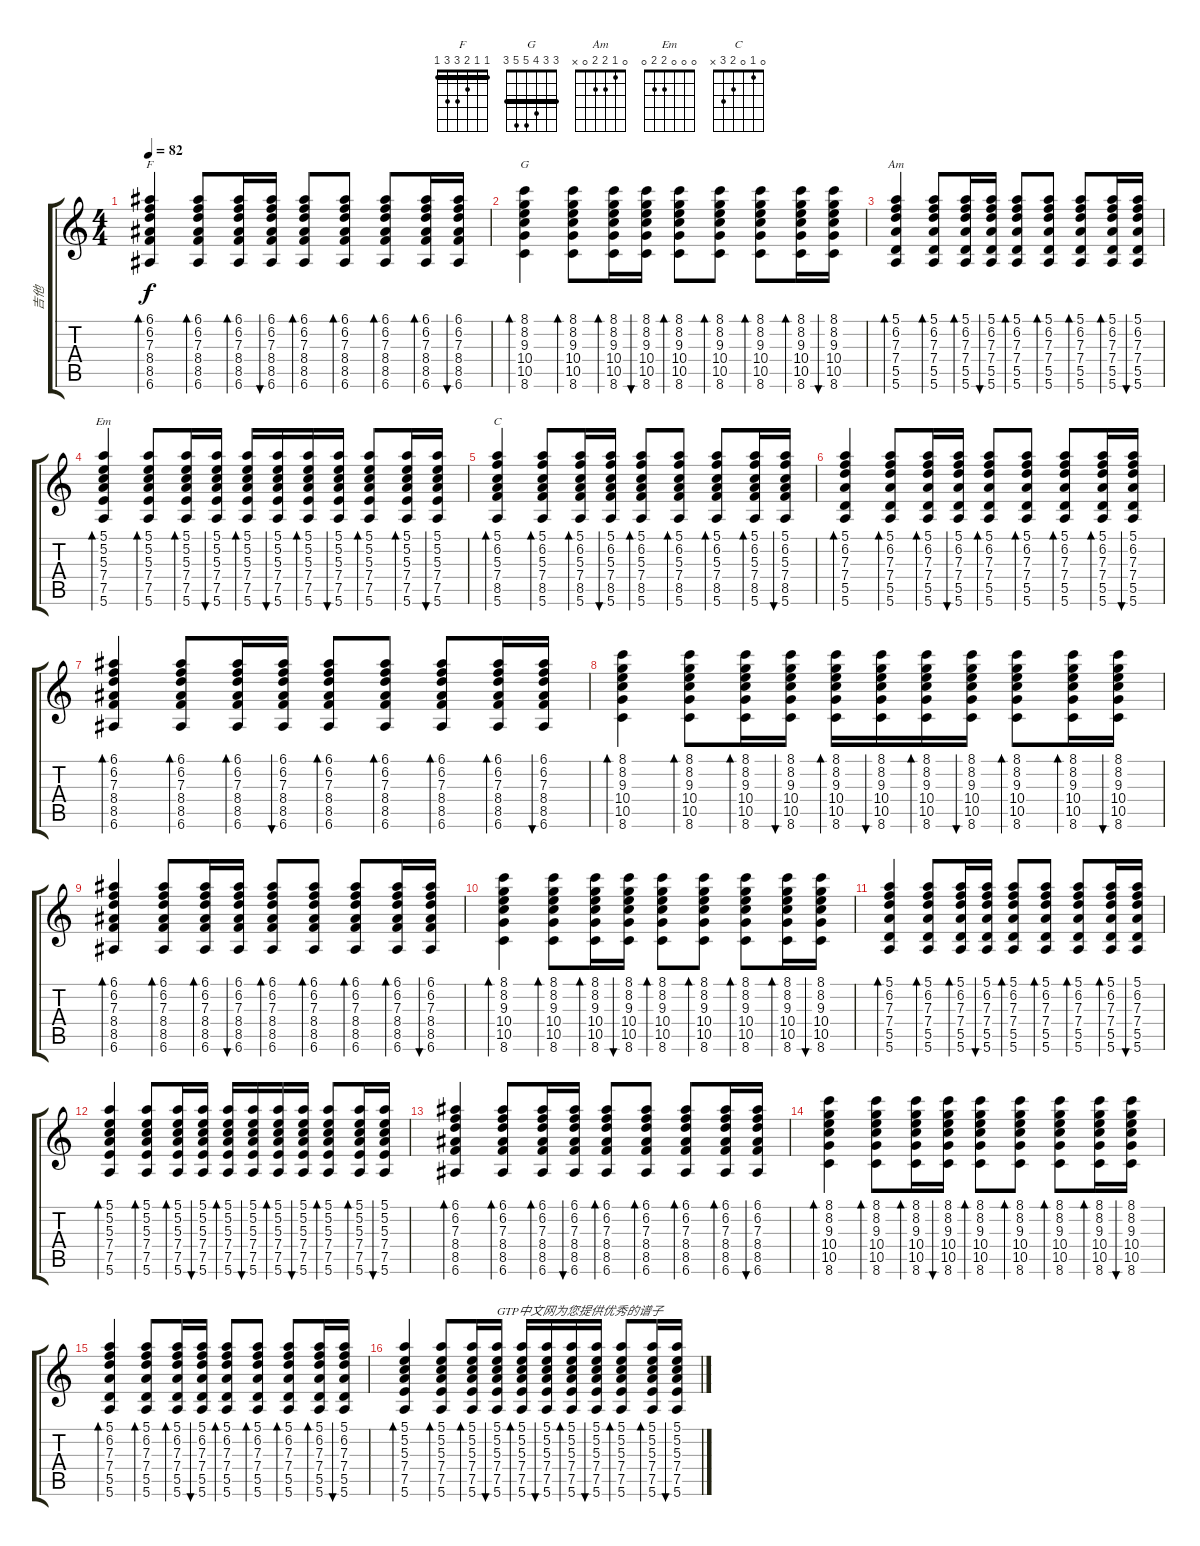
\track ("吉他" "吉他") {instrument acousticguitarsteel}
\staff {score tabs}
\tuning (E4 B3 G3 D3 A2 E2) {hide}
\chord ("F" 1 1 2 3 3 1) {barre 1}
\chord ("G" 3 3 4 5 5 3) {barre 3}
\chord ("Am" 0 1 2 2 0 x)
\chord ("Em" 0 0 0 2 2 0)
\chord ("C" 0 1 0 2 3 x)
\ts (4 4)
\tempo 82
\clef g2
\ks c
(6.1 6.2 7.3 8.4 8.5 6.6).4{bd 30 ch "F" dy f} (6.1 6.2 7.3 8.4 8.5 6.6).8{bd 30} (6.1 6.2 7.3 8.4 8.5 6.6).16{bd 30} (6.1 6.2 7.3 8.4 8.5 6.6).16{bu 30} (6.1 6.2 7.3 8.4 8.5 6.6).8{bd 30} (6.1 6.2 7.3 8.4 8.5 6.6).8{bd 30} (6.1 6.2 7.3 8.4 8.5 6.6).8{bd 30} (6.1 6.2 7.3 8.4 8.5 6.6).16{bd 30} (6.1 6.2 7.3 8.4 8.5 6.6).16{bu 30} |
(8.1 8.2 9.3 10.4 10.5 8.6).4{bd 30 ch "G"} (8.1 8.2 9.3 10.4 10.5 8.6).8{bd 30} (8.1 8.2 9.3 10.4 10.5 8.6).16{bd 30} (8.1 8.2 9.3 10.4 10.5 8.6).16{bu 30} (8.1 8.2 9.3 10.4 10.5 8.6).8{bd 30} (8.1 8.2 9.3 10.4 10.5 8.6).8{bd 30} (8.1 8.2 9.3 10.4 10.5 8.6).8{bd 30} (8.1 8.2 9.3 10.4 10.5 8.6).16{bd 30} (8.1 8.2 9.3 10.4 10.5 8.6).16{bu 30} |
(5.1 6.2 7.3 7.4 5.5 5.6).4{bd 30 ch "Am"} (5.1 6.2 7.3 7.4 5.5 5.6).8{bd 30} (5.1 6.2 7.3 7.4 5.5 5.6).16{bd 30} (5.1 6.2 7.3 7.4 5.5 5.6).16{bu 30} (5.1 6.2 7.3 7.4 5.5 5.6).8{bd 30} (5.1 6.2 7.3 7.4 5.5 5.6).8{bd 30} (5.1 6.2 7.3 7.4 5.5 5.6).8{bd 30} (5.1 6.2 7.3 7.4 5.5 5.6).16{bd 30} (5.1 6.2 7.3 7.4 5.5 5.6).16{bu 30} |
(5.1 5.2 5.3 7.4 7.5 5.6).4{bd 60 ch "Em"} (5.1 5.2 5.3 7.4 7.5 5.6).8{bd 60} (5.1 5.2 5.3 7.4 7.5 5.6).16{bd 60} (5.1 5.2 5.3 7.4 7.5 5.6).16{bu 60} (5.1 5.2 5.3 7.4 7.5 5.6).16{bd 60} (5.1 5.2 5.3 7.4 7.5 5.6).16{bu 30} (5.1 5.2 5.3 7.4 7.5 5.6).16{bd 60} (5.1 5.2 5.3 7.4 7.5 5.6).16{bu 30} (5.1 5.2 5.3 7.4 7.5 5.6).8{bd 30} (5.1 5.2 5.3 7.4 7.5 5.6).16{bd 30} (5.1 5.2 5.3 7.4 7.5 5.6).16{bu 30} |
(5.1 6.2 5.3 7.4 8.5 5.6).4{bd 30 ch "C"} (5.1 6.2 5.3 7.4 8.5 5.6).8{bd 30} (5.1 6.2 5.3 7.4 8.5 5.6).16{bd 30} (5.1 6.2 5.3 7.4 8.5 5.6).16{bu 30} (5.1 6.2 5.3 7.4 8.5 5.6).8{bd 30} (5.1 6.2 5.3 7.4 8.5 5.6).8{bd 30} (5.1 6.2 5.3 7.4 8.5 5.6).8{bd 30} (5.1 6.2 5.3 7.4 8.5 5.6).16{bd 30} (5.1 6.2 5.3 7.4 8.5 5.6).16{bu 30} |
(5.1 6.2 7.3 7.4 5.5 5.6).4{bd 30} (5.1 6.2 7.3 7.4 5.5 5.6).8{bd 30} (5.1 6.2 7.3 7.4 5.5 5.6).16{bd 30} (5.1 6.2 7.3 7.4 5.5 5.6).16{bu 30} (5.1 6.2 7.3 7.4 5.5 5.6).8{bd 30} (5.1 6.2 7.3 7.4 5.5 5.6).8{bd 30} (5.1 6.2 7.3 7.4 5.5 5.6).8{bd 30} (5.1 6.2 7.3 7.4 5.5 5.6).16{bd 30} (5.1 6.2 7.3 7.4 5.5 5.6).16{bu 30} |
(6.1 6.2 7.3 8.4 8.5 6.6).4{bd 30} (6.1 6.2 7.3 8.4 8.5 6.6).8{bd 30} (6.1 6.2 7.3 8.4 8.5 6.6).16{bd 30} (6.1 6.2 7.3 8.4 8.5 6.6).16{bu 30} (6.1 6.2 7.3 8.4 8.5 6.6).8{bd 30} (6.1 6.2 7.3 8.4 8.5 6.6).8{bd 30} (6.1 6.2 7.3 8.4 8.5 6.6).8{bd 30} (6.1 6.2 7.3 8.4 8.5 6.6).16{bd 30} (6.1 6.2 7.3 8.4 8.5 6.6).16{bu 30} |
(8.1 8.2 9.3 10.4 10.5 8.6).4{bd 30} (8.1 8.2 9.3 10.4 10.5 8.6).8{bd 30} (8.1 8.2 9.3 10.4 10.5 8.6).16{bd 30} (8.1 8.2 9.3 10.4 10.5 8.6).16{bu 30} (8.1 8.2 9.3 10.4 10.5 8.6).16{bd 30} (8.1 8.2 9.3 10.4 10.5 8.6).16{bu 30} (8.1 8.2 9.3 10.4 10.5 8.6).16{bd 30} (8.1 8.2 9.3 10.4 10.5 8.6).16{bu 30} (8.1 8.2 9.3 10.4 10.5 8.6).8{bd 30} (8.1 8.2 9.3 10.4 10.5 8.6).16{bd 30} (8.1 8.2 9.3 10.4 10.5 8.6).16{bu 30} |
(6.1 6.2 7.3 8.4 8.5 6.6).4{bd 30} (6.1 6.2 7.3 8.4 8.5 6.6).8{bd 30} (6.1 6.2 7.3 8.4 8.5 6.6).16{bd 30} (6.1 6.2 7.3 8.4 8.5 6.6).16{bu 30} (6.1 6.2 7.3 8.4 8.5 6.6).8{bd 30} (6.1 6.2 7.3 8.4 8.5 6.6).8{bd 30} (6.1 6.2 7.3 8.4 8.5 6.6).8{bd 30} (6.1 6.2 7.3 8.4 8.5 6.6).16{bd 30} (6.1 6.2 7.3 8.4 8.5 6.6).16{bu 30} |
(8.1 8.2 9.3 10.4 10.5 8.6).4{bd 30} (8.1 8.2 9.3 10.4 10.5 8.6).8{bd 30} (8.1 8.2 9.3 10.4 10.5 8.6).16{bd 30} (8.1 8.2 9.3 10.4 10.5 8.6).16{bu 30} (8.1 8.2 9.3 10.4 10.5 8.6).8{bd 30} (8.1 8.2 9.3 10.4 10.5 8.6).8{bd 30} (8.1 8.2 9.3 10.4 10.5 8.6).8{bd 30} (8.1 8.2 9.3 10.4 10.5 8.6).16{bd 30} (8.1 8.2 9.3 10.4 10.5 8.6).16{bu 30} |
(5.1 6.2 7.3 7.4 5.5 5.6).4{bd 30} (5.1 6.2 7.3 7.4 5.5 5.6).8{bd 30} (5.1 6.2 7.3 7.4 5.5 5.6).16{bd 30} (5.1 6.2 7.3 7.4 5.5 5.6).16{bu 30} (5.1 6.2 7.3 7.4 5.5 5.6).8{bd 30} (5.1 6.2 7.3 7.4 5.5 5.6).8{bd 30} (5.1 6.2 7.3 7.4 5.5 5.6).8{bd 30} (5.1 6.2 7.3 7.4 5.5 5.6).16{bd 30} (5.1 6.2 7.3 7.4 5.5 5.6).16{bu 30} |
(5.1 5.2 5.3 7.4 7.5 5.6).4{bd 60} (5.1 5.2 5.3 7.4 7.5 5.6).8{bd 60} (5.1 5.2 5.3 7.4 7.5 5.6).16{bd 60} (5.1 5.2 5.3 7.4 7.5 5.6).16{bu 60} (5.1 5.2 5.3 7.4 7.5 5.6).16{bd 60} (5.1 5.2 5.3 7.4 7.5 5.6).16{bu 30} (5.1 5.2 5.3 7.4 7.5 5.6).16{bd 60} (5.1 5.2 5.3 7.4 7.5 5.6).16{bu 30} (5.1 5.2 5.3 7.4 7.5 5.6).8{bd 30} (5.1 5.2 5.3 7.4 7.5 5.6).16{bd 30} (5.1 5.2 5.3 7.4 7.5 5.6).16{bu 30} |
(6.1 6.2 7.3 8.4 8.5 6.6).4{bd 30} (6.1 6.2 7.3 8.4 8.5 6.6).8{bd 30} (6.1 6.2 7.3 8.4 8.5 6.6).16{bd 30} (6.1 6.2 7.3 8.4 8.5 6.6).16{bu 30} (6.1 6.2 7.3 8.4 8.5 6.6).8{bd 30} (6.1 6.2 7.3 8.4 8.5 6.6).8{bd 30} (6.1 6.2 7.3 8.4 8.5 6.6).8{bd 30} (6.1 6.2 7.3 8.4 8.5 6.6).16{bd 30} (6.1 6.2 7.3 8.4 8.5 6.6).16{bu 30} |
(8.1 8.2 9.3 10.4 10.5 8.6).4{bd 30} (8.1 8.2 9.3 10.4 10.5 8.6).8{bd 30} (8.1 8.2 9.3 10.4 10.5 8.6).16{bd 30} (8.1 8.2 9.3 10.4 10.5 8.6).16{bu 30} (8.1 8.2 9.3 10.4 10.5 8.6).8{bd 30} (8.1 8.2 9.3 10.4 10.5 8.6).8{bd 30} (8.1 8.2 9.3 10.4 10.5 8.6).8{bd 30} (8.1 8.2 9.3 10.4 10.5 8.6).16{bd 30} (8.1 8.2 9.3 10.4 10.5 8.6).16{bu 30} |
(5.1 6.2 7.3 7.4 5.5 5.6).4{bd 30} (5.1 6.2 7.3 7.4 5.5 5.6).8{bd 30} (5.1 6.2 7.3 7.4 5.5 5.6).16{bd 30} (5.1 6.2 7.3 7.4 5.5 5.6).16{bu 30} (5.1 6.2 7.3 7.4 5.5 5.6).8{bd 30} (5.1 6.2 7.3 7.4 5.5 5.6).8{bd 30} (5.1 6.2 7.3 7.4 5.5 5.6).8{bd 30} (5.1 6.2 7.3 7.4 5.5 5.6).16{bd 30} (5.1 6.2 7.3 7.4 5.5 5.6).16{bu 30} |
(5.1 5.2 5.3 7.4 7.5 5.6).4{bd 60} (5.1 5.2 5.3 7.4 7.5 5.6).8{bd 60} (5.1 5.2 5.3 7.4 7.5 5.6).16{bd 60} (5.1 5.2 5.3 7.4 7.5 5.6).16{bu 60 txt "GTP中文网为您提供优秀的谱子"} (5.1 5.2 5.3 7.4 7.5 5.6).16{bd 60} (5.1 5.2 5.3 7.4 7.5 5.6).16{bu 30} (5.1 5.2 5.3 7.4 7.5 5.6).16{bd 60} (5.1 5.2 5.3 7.4 7.5 5.6).16{bu 30} (5.1 5.2 5.3 7.4 7.5 5.6).8{bd 30} (5.1 5.2 5.3 7.4 7.5 5.6).16{bd 30} (5.1 5.2 5.3 7.4 7.5 5.6).16{bu 30}
